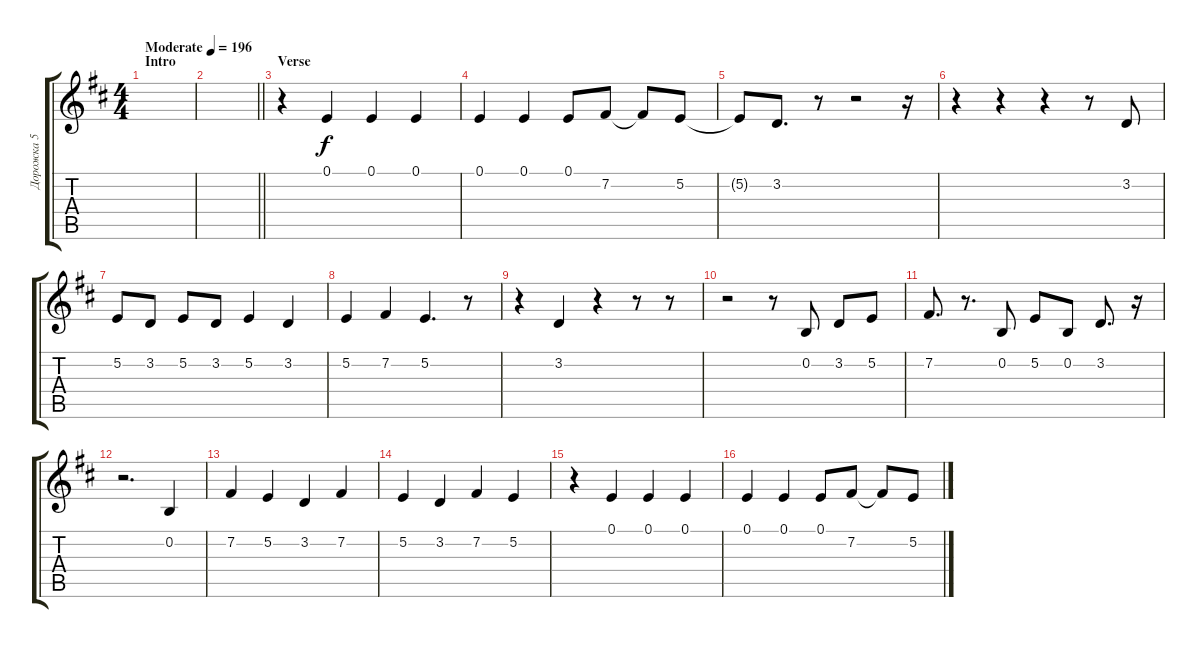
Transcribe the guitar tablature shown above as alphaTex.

\track ("Дорожка 5" "Дорожка 5") {instrument altosax}
\staff {score tabs}
\tuning (E4 B3 G3 D3 A2 E2) {hide}
\ts (4 4)
\section ("" "Intro")
\tempo (196 "Moderate")
\clef g2
\ks d
|
\barLineRight lightlight
|
\section ("" "Verse")
r.4 0.1.4 0.1.4 0.1.4 |
0.1.4 0.1.4 0.1.8 7.2.8 7.2{t}.8 5.2.8 |
5.2{t}.8 3.2.8{d} r.8 r.2 r.16 |
r.4 r.4 r.4 r.8 3.2.8 |
5.2.8 3.2.8 5.2.8 3.2.8 5.2.4 3.2.4 |
5.2.4 7.2.4 5.2.4{d} r.8 |
r.4 3.2.4 r.4 r.8 r.8 |
r.2 r.8 0.2.8 3.2.8 5.2.8 |
7.2.8{d} r.8{d} 0.2.8 5.2.8 0.2.8 3.2.8{d} r.16 |
r.2{d} 0.2.4 |
7.2.4 5.2.4 3.2.4 7.2.4 |
5.2.4 3.2.4 7.2.4 5.2.4 |
r.4 0.1.4 0.1.4 0.1.4 |
0.1.4 0.1.4 0.1.8 7.2.8 7.2{t}.8 5.2.8
